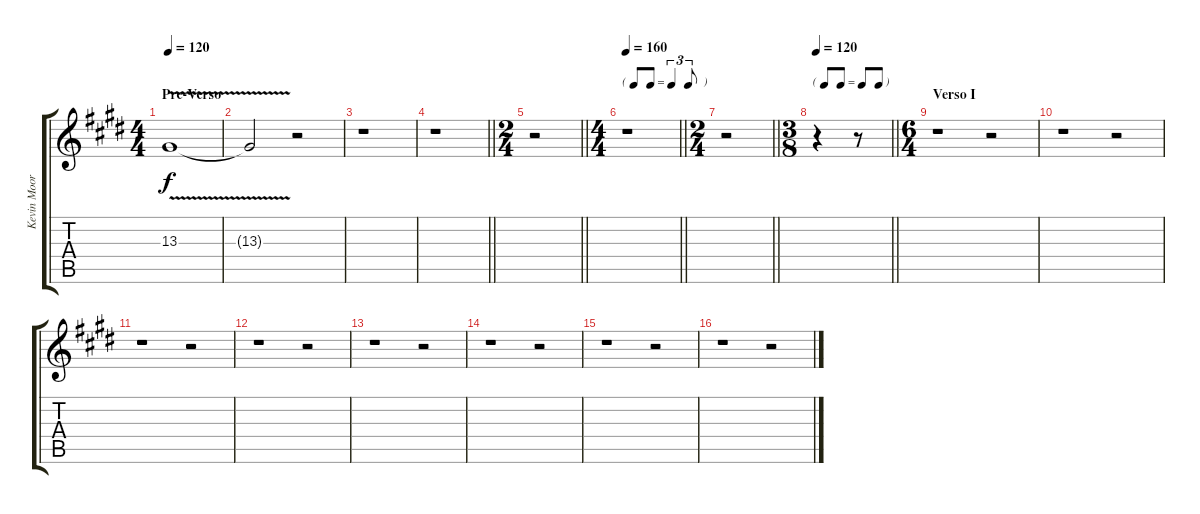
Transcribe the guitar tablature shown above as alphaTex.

\track ("Kevin Moore I" "Kevin Moor") {instrument stringensemble1}
\staff {score tabs}
\tuning (E4 B3 G3 D3 A2 E2) {hide}
\ts (4 4)
\section ("" "Pre-Verso")
\tempo 120
\clef g2
\ks e
13.3{v t}.1{dy f} |
13.3{t}.2 r.2 |
r.1 |
\barLineRight lightlight
r.1 |
\ts (2 4)
\barLineRight lightlight
r.2 |
\ts (4 4)
\tf triplet8th
\tempo 160
\barLineRight lightlight
r.1 |
\ts (2 4)
\barLineRight lightlight
r.2 |
\ts (3 8)
\tf none
\tempo 120
\barLineRight lightlight
r.4 r.8 |
\ts (6 4)
\section ("" "Verso I")
r.1 r.2 |
r.1 r.2 |
r.1 r.2 |
r.1 r.2 |
r.1 r.2 |
r.1 r.2 |
r.1 r.2 |
r.1 r.2
